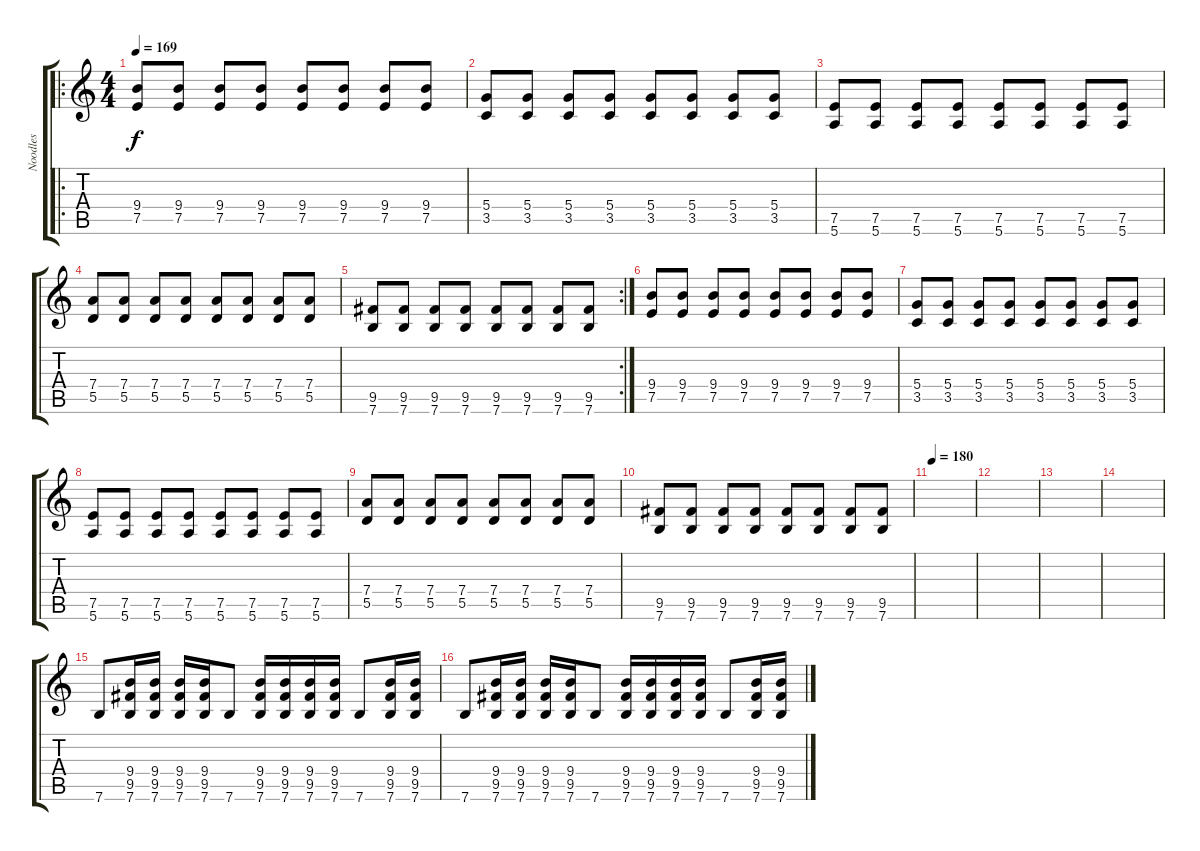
\track ("Noodles" "Noodles") {instrument electricguitarmuted}
\staff {score tabs}
\tuning (E4 B3 G3 D3 A2 E2) {hide}
\ro
\ts (4 4)
\tempo 169
\clef g2
\ks c
(9.4 7.5).8{dy f volume 16} (9.4 7.5).8 (9.4 7.5).8 (9.4 7.5).8 (9.4 7.5).8 (9.4 7.5).8 (9.4 7.5).8 (9.4 7.5).8 |
(5.4 3.5).8 (5.4 3.5).8 (5.4 3.5).8 (5.4 3.5).8 (5.4 3.5).8 (5.4 3.5).8 (5.4 3.5).8 (5.4 3.5).8 |
(7.5 5.6).8 (7.5 5.6).8 (7.5 5.6).8 (7.5 5.6).8 (7.5 5.6).8 (7.5 5.6).8 (7.5 5.6).8 (7.5 5.6).8 |
(7.4 5.5).8 (7.4 5.5).8 (7.4 5.5).8 (7.4 5.5).8 (7.4 5.5).8 (7.4 5.5).8 (7.4 5.5).8 (7.4 5.5).8 |
\rc 2
(9.5 7.6).8 (9.5 7.6).8 (9.5 7.6).8 (9.5 7.6).8 (9.5 7.6).8 (9.5 7.6).8 (9.5 7.6).8 (9.5 7.6).8 |
(9.4 7.5).8 (9.4 7.5).8 (9.4 7.5).8 (9.4 7.5).8 (9.4 7.5).8 (9.4 7.5).8 (9.4 7.5).8 (9.4 7.5).8 |
(5.4 3.5).8 (5.4 3.5).8 (5.4 3.5).8 (5.4 3.5).8 (5.4 3.5).8 (5.4 3.5).8 (5.4 3.5).8 (5.4 3.5).8 |
(7.5 5.6).8 (7.5 5.6).8 (7.5 5.6).8 (7.5 5.6).8 (7.5 5.6).8 (7.5 5.6).8 (7.5 5.6).8 (7.5 5.6).8 |
(7.4 5.5).8 (7.4 5.5).8 (7.4 5.5).8 (7.4 5.5).8 (7.4 5.5).8 (7.4 5.5).8 (7.4 5.5).8 (7.4 5.5).8 |
(9.5 7.6).8 (9.5 7.6).8 (9.5 7.6).8 (9.5 7.6).8 (9.5 7.6).8 (9.5 7.6).8 (9.5 7.6).8 (9.5 7.6).8 |
\tempo 180
|
|
|
|
7.6.8 (9.4 9.5 7.6).16 (9.4 9.5 7.6).16 (9.4 9.5 7.6).16 (9.4 9.5 7.6).16 7.6.8 (9.4 9.5 7.6).16 (9.4 9.5 7.6).16 (9.4 9.5 7.6).16 (9.4 9.5 7.6).16 7.6.8 (9.4 9.5 7.6).16 (9.4 9.5 7.6).16 |
7.6.8 (9.4 9.5 7.6).16 (9.4 9.5 7.6).16 (9.4 9.5 7.6).16 (9.4 9.5 7.6).16 7.6.8 (9.4 9.5 7.6).16 (9.4 9.5 7.6).16 (9.4 9.5 7.6).16 (9.4 9.5 7.6).16 7.6.8 (9.4 9.5 7.6).16 (9.4 9.5 7.6).16
